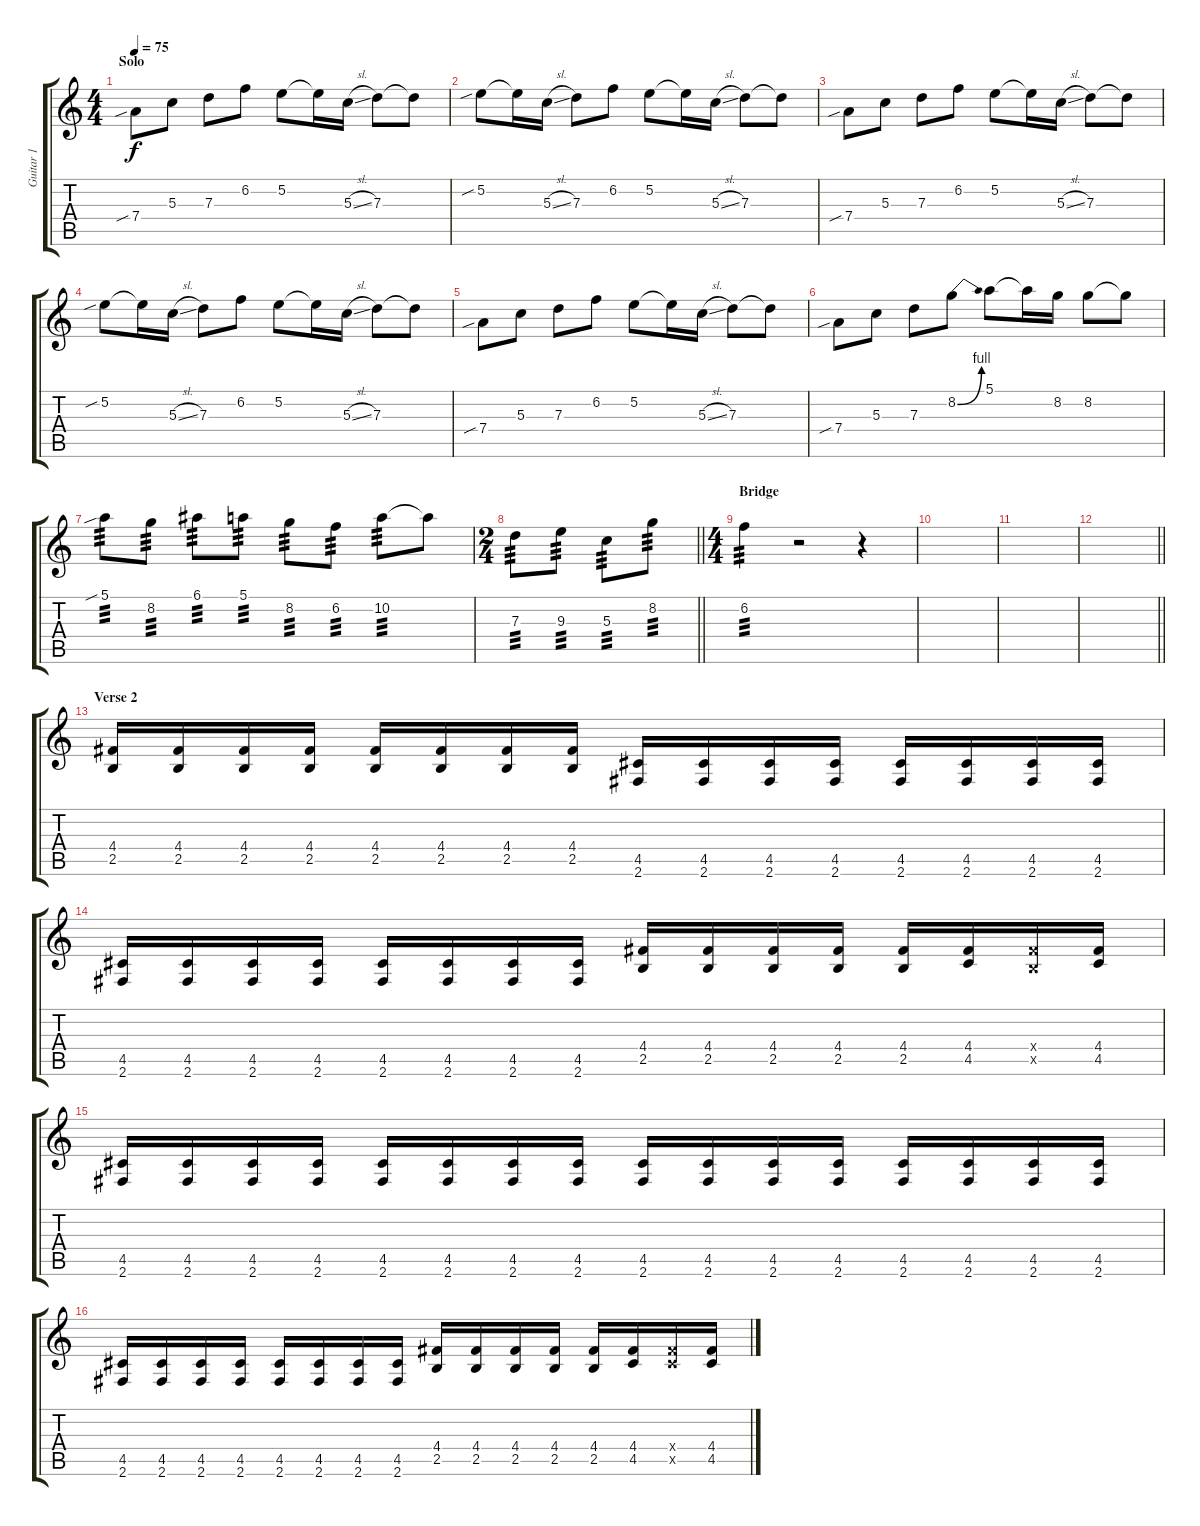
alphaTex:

\track ("Guitar 1" "Guitar 1") {instrument distortionguitar}
\staff {score tabs}
\tuning (E4 B3 G3 D3 A2 E2) {hide}
\ts (4 4)
\section ("" "Solo")
\tempo 75
\clef g2
\ks c
7.4{sib}.8{dy f} 5.3.8 7.3.8 6.2.8 5.2.8 5.2{t}.16 5.3{sl}.16 7.3.8 7.3{t}.8 |
5.2{sib}.8 5.2{t}.16 5.3{sl}.16 7.3.8 6.2.8 5.2.8 5.2{t}.16 5.3{sl}.16 7.3.8 7.3{t}.8 |
7.4{sib}.8 5.3.8 7.3.8 6.2.8 5.2.8 5.2{t}.16 5.3{sl}.16 7.3.8 7.3{t}.8 |
5.2{sib}.8 5.2{t}.16 5.3{sl}.16 7.3.8 6.2.8 5.2.8 5.2{t}.16 5.3{sl}.16 7.3.8 7.3{t}.8 |
7.4{sib}.8 5.3.8 7.3.8 6.2.8 5.2.8 5.2{t}.16 5.3{sl}.16 7.3.8 7.3{t}.8 |
7.4{sib}.8 5.3.8 7.3.8 8.2{be (bend 0 0 60 4)}.8 5.1.8 5.1{t}.16 8.2.16 8.2.8 8.2{t}.8 |
5.1{sib}.8{tp 3} 8.2.8{tp 3} 6.1.8{tp 3} 5.1.8{tp 3} 8.2.8{tp 3} 6.2.8{tp 3} 10.2.8{tp 3} 10.2{t}.8 |
\ts (2 4)
\barLineRight lightlight
7.3.8{tp 3} 9.3.8{tp 3} 5.3.8{tp 3} 8.2.8{tp 3} |
\ts (4 4)
\section ("" "Bridge")
6.2.4{tp 3} r.2 r.4 |
|
|
\barLineRight lightlight
|
\section ("" "Verse 2")
(4.4 2.5).16 (4.4 2.5).16 (4.4 2.5).16 (4.4 2.5).16 (4.4 2.5).16 (4.4 2.5).16 (4.4 2.5).16 (4.4 2.5).16 (4.5 2.6).16 (4.5 2.6).16 (4.5 2.6).16 (4.5 2.6).16 (4.5 2.6).16 (4.5 2.6).16 (4.5 2.6).16 (4.5 2.6).16 |
(4.5 2.6).16 (4.5 2.6).16 (4.5 2.6).16 (4.5 2.6).16 (4.5 2.6).16 (4.5 2.6).16 (4.5 2.6).16 (4.5 2.6).16 (4.4 2.5).16 (4.4 2.5).16 (4.4 2.5).16 (4.4 2.5).16 (4.4 2.5).16 (4.4 4.5).16 (4.4{x} 2.5{x}).16 (4.4 4.5).16 |
(4.5 2.6).16 (4.5 2.6).16 (4.5 2.6).16 (4.5 2.6).16 (4.5 2.6).16 (4.5 2.6).16 (4.5 2.6).16 (4.5 2.6).16 (4.5 2.6).16 (4.5 2.6).16 (4.5 2.6).16 (4.5 2.6).16 (4.5 2.6).16 (4.5 2.6).16 (4.5 2.6).16 (4.5 2.6).16 |
(4.5 2.6).16 (4.5 2.6).16 (4.5 2.6).16 (4.5 2.6).16 (4.5 2.6).16 (4.5 2.6).16 (4.5 2.6).16 (4.5 2.6).16 (4.4 2.5).16 (4.4 2.5).16 (4.4 2.5).16 (4.4 2.5).16 (4.4 2.5).16 (4.4 4.5).16 (4.4{x} 4.5{x}).16 (4.4 4.5).16
